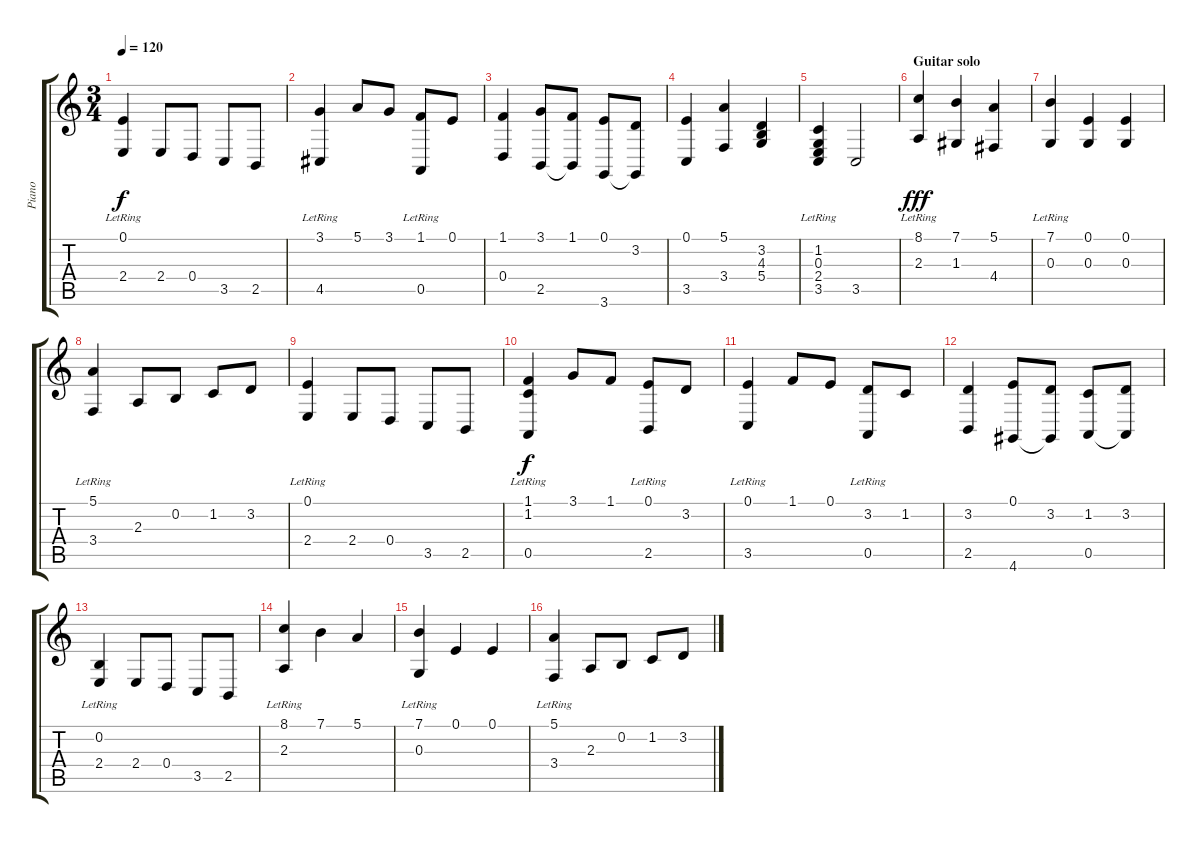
\track ("Piano" "Piano") {instrument acousticgrandpiano}
\staff {score tabs}
\tuning (E4 B3 G3 D3 A2 E2) {hide}
\ts (3 4)
\tempo 120
\clef g2
\ks c
(0.1{lr} 2.4).4{dy f} 2.4.8 0.4.8 3.5.8 2.5.8 |
(3.1 4.5{lr}).4 5.1.8 3.1.8 (1.1 0.5{lr}).8 0.1.8 |
(1.1 0.4).4 (3.1 2.5).8 (1.1 2.5{t}).8 (0.1 3.6).8 (3.2 3.6{t}).8 |
(0.1 3.5).4 (5.1 3.4).4 (3.2 4.3 5.4).4 |
(1.2{lr} 0.3{lr} 2.4{lr} 3.5).4 3.5.2 |
\section ("" "Guitar solo")
(8.1 2.3{lr}).4{dy fff} (7.1 1.3).4 (5.1 4.4).4 |
(7.1 0.3{lr}).4 (0.1 0.3).4 (0.1 0.3).4 |
(5.1 3.4{lr}).4 2.3.8 0.2.8 1.2.8 3.2.8 |
(0.1{lr} 2.4).4 2.4.8 0.4.8 3.5.8 2.5.8 |
(1.1 1.2 0.5{lr}).4{dy f} 3.1.8 1.1.8 (0.1 2.5{lr}).8 3.2.8 |
(0.1 3.5{lr}).4 1.1.8 0.1.8 (3.2 0.5{lr}).8 1.2.8 |
(3.2 2.5).4 (0.1 4.6).8 (3.2 4.6{t}).8 (1.2 0.5).8 (3.2 0.5{t}).8 |
(0.2{lr} 2.4).4 2.4.8 0.4.8 3.5.8 2.5.8 |
(8.1 2.3{lr}).4 7.1.4 5.1.4 |
(7.1 0.3{lr}).4 0.1.4 0.1.4 |
(5.1 3.4{lr}).4 2.3.8 0.2.8 1.2.8 3.2.8
